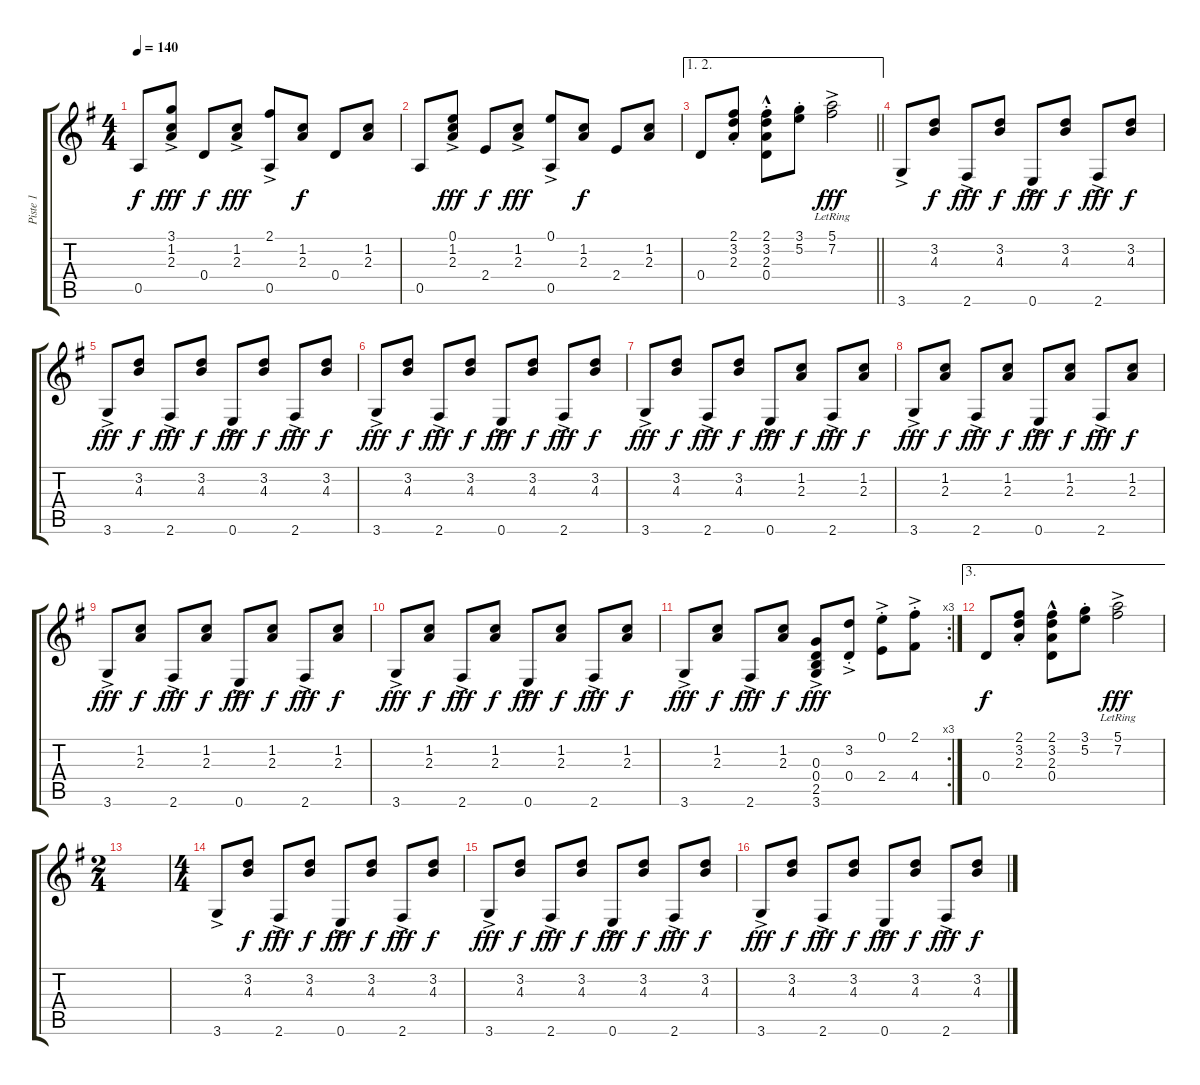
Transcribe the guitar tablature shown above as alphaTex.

\track ("Piste 1" "Piste 1") {instrument electricguitarjazz}
\staff {score tabs}
\tuning (E4 B3 G3 D3 A2 E2) {hide}
\ts (4 4)
\tempo 140
\clef g2
\ks g
0.5.8{dy f} (3.1{ac} 1.2 2.3).8{dy fff} 0.4.8{dy f} (1.2{ac} 2.3).8{dy fff} (2.1{ac} 0.5).8 (1.2 2.3).8{dy f} 0.4.8 (1.2 2.3).8 |
0.5.8 (0.1{ac} 1.2 2.3).8{dy fff} 2.4.8{dy f} (1.2{ac} 2.3).8{dy fff} (0.1{ac} 0.5).8 (1.2 2.3).8{dy f} 2.4.8 (1.2 2.3).8 |
\ae (1 2)
\barLineRight lightlight
0.4.8 (2.1{st} 3.2{st} 2.3{st}).8 (2.1{st} 3.2 2.3 0.4{hac}).8 (3.1{st} 5.2{st}).8 (5.1{ac lr} 7.2{ac lr}).2{dy fff} |
3.6{ac}.8 (3.2 4.3).8{dy f} 2.6{ac}.8{dy fff} (3.2 4.3).8{dy f} 0.6{ac}.8{dy fff} (3.2 4.3).8{dy f} 2.6{ac}.8{dy fff} (3.2 4.3).8{dy f} |
3.6{ac}.8{dy fff} (3.2 4.3).8{dy f} 2.6{ac}.8{dy fff} (3.2 4.3).8{dy f} 0.6{ac}.8{dy fff} (3.2 4.3).8{dy f} 2.6{ac}.8{dy fff} (3.2 4.3).8{dy f} |
3.6{ac}.8{dy fff} (3.2 4.3).8{dy f} 2.6{ac}.8{dy fff} (3.2 4.3).8{dy f} 0.6{ac}.8{dy fff} (3.2 4.3).8{dy f} 2.6{ac}.8{dy fff} (3.2 4.3).8{dy f} |
3.6{ac}.8{dy fff} (3.2 4.3).8{dy f} 2.6{ac}.8{dy fff} (3.2 4.3).8{dy f} 0.6{ac}.8{dy fff} (1.2 2.3).8{dy f} 2.6{ac}.8{dy fff} (1.2 2.3).8{dy f} |
3.6{ac}.8{dy fff} (1.2 2.3).8{dy f} 2.6{ac}.8{dy fff} (1.2 2.3).8{dy f} 0.6{ac}.8{dy fff} (1.2 2.3).8{dy f} 2.6{ac}.8{dy fff} (1.2 2.3).8{dy f} |
3.6{ac}.8{dy fff} (1.2 2.3).8{dy f} 2.6{ac}.8{dy fff} (1.2 2.3).8{dy f} 0.6{ac}.8{dy fff} (1.2 2.3).8{dy f} 2.6{ac}.8{dy fff} (1.2 2.3).8{dy f} |
3.6{ac}.8{dy fff} (1.2 2.3).8{dy f} 2.6{ac}.8{dy fff} (1.2 2.3).8{dy f} 0.6{ac}.8{dy fff} (1.2 2.3).8{dy f} 2.6{ac}.8{dy fff} (1.2 2.3).8{dy f} |
\rc 3
3.6{ac}.8{dy fff} (1.2 2.3).8{dy f} 2.6{ac}.8{dy fff} (1.2 2.3).8{dy f} (0.3 0.4 2.5 3.6{ac}).8{dy fff} (3.2{ac st} 0.4{ac st}).8 (0.1{ac st} 2.4{ac st}).8 (2.1{ac st} 4.4{ac st}).8 |
\ae 3
0.4.8{dy f} (2.1{st} 3.2{st} 2.3{st}).8 (2.1 3.2 2.3 0.4{hac}).8 (3.1{st} 5.2{st}).8 (5.1{ac lr} 7.2{ac lr}).2{dy fff} |
\ts (2 4)
|
\ts (4 4)
3.6{ac}.8 (3.2 4.3).8{dy f} 2.6{ac}.8{dy fff} (3.2 4.3).8{dy f} 0.6{ac}.8{dy fff} (3.2 4.3).8{dy f} 2.6{ac}.8{dy fff} (3.2 4.3).8{dy f} |
3.6{ac}.8{dy fff} (3.2 4.3).8{dy f} 2.6{ac}.8{dy fff} (3.2 4.3).8{dy f} 0.6{ac}.8{dy fff} (3.2 4.3).8{dy f} 2.6{ac}.8{dy fff} (3.2 4.3).8{dy f} |
3.6{ac}.8{dy fff} (3.2 4.3).8{dy f} 2.6{ac}.8{dy fff} (3.2 4.3).8{dy f} 0.6{ac}.8{dy fff} (3.2 4.3).8{dy f} 2.6{ac}.8{dy fff} (3.2 4.3).8{dy f}
